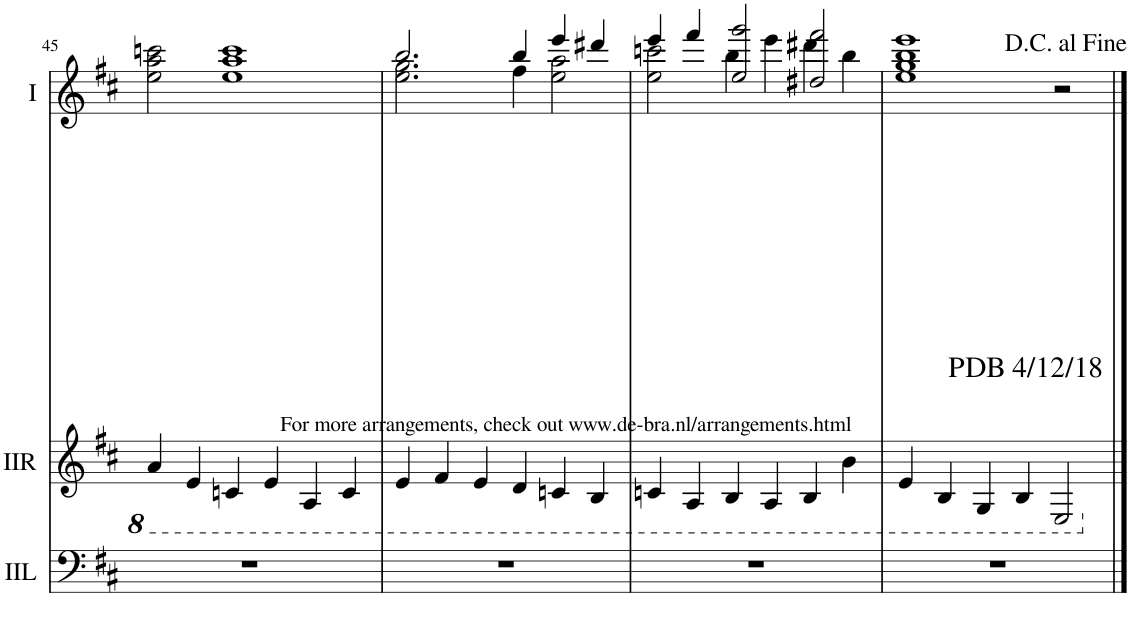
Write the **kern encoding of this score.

**kern	**kern	**kern
*part3	*part2	*part1
*staff3	*staff2	*staff1
*I"Acc. 2L	*I"Acc. 2R	*I"Acc. 1
!!LO:PB:g=z
*clefF4	*clefG2	*clefG2
*Trd7c12	*	*
*k[f#c#]	*k[f#c#]	*k[f#c#]
*M3/2	*M3/2	*M3/2
=45	=45	=45
1.r	4A/	2e\ 2a\ 2ccn\
.	4E/	.
.	4Cn/	1e 1a 1cc
.	4E/	.
.	4AA/	.
.	4C/	.
=46	=46	=46
*	*	*^
1.r	4E/	2.b/	2.e\ 2.g\
.	4F#/	.	.
.	4E/	.	.
.	4D/	4b/	4f#\
.	4Cn/	4ee/	2e\ 2a\
.	4BB/	4dd#X/	.
=47	=47	=47	=47
1.r	4Cn/	4ee/	2e\ 2ccn\
.	4AA/	4ff#/	.
.	4BB/	2e/ 2gg/	4b\
.	4AA/	.	4ee\
.	4BB/	2d#X/ 2ff#/	4dd#X\
.	4B\	.	4b\
*	*	*v	*v
=48	=48	=48
1.r	4E/	1e 1g 1b 1ee
.	4BB/	.
.	4GG/	.
.	4BB/	.
!	!	!LO:TX:b:t=PDB 4/12/18
!	!	!LO:TX:b:t=For more arrangements, check out www.de-bra.nl/arrangements.html
.	2EE/	2r
==	==	==
*-	*-	*-
